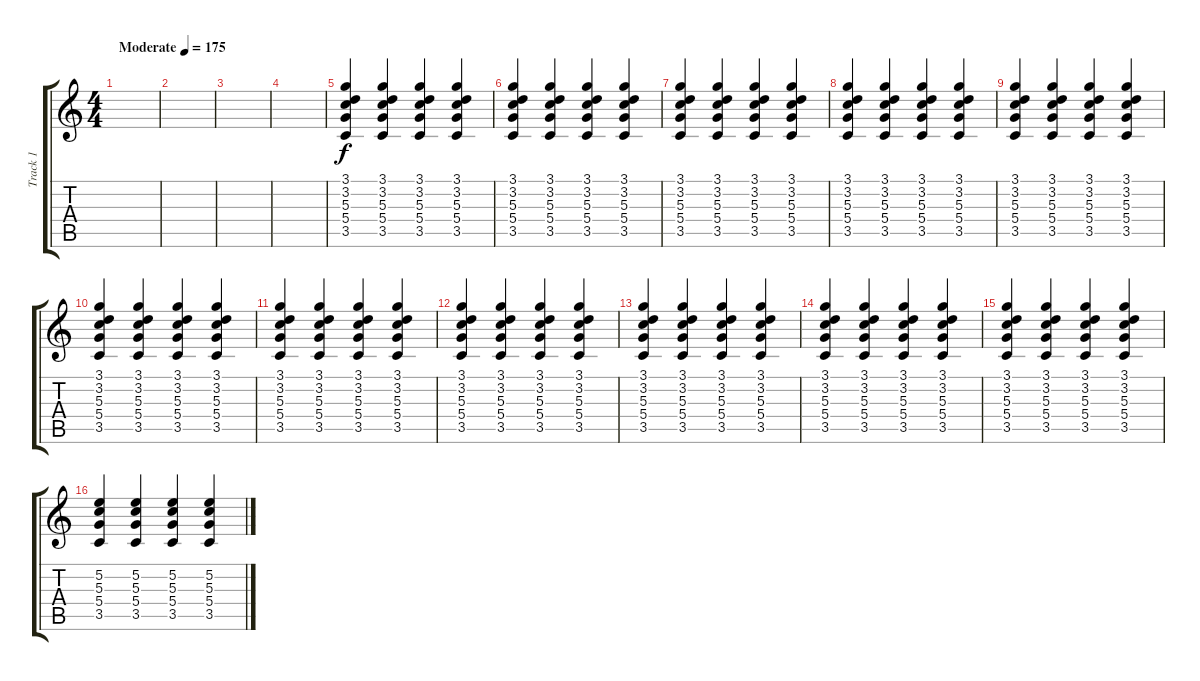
\track ("Track 1" "Track 1") {instrument electricguitarclean}
\staff {score tabs}
\tuning (E4 B3 G3 D3 A2 E2) {hide}
\ts (4 4)
\tempo (175 "Moderate")
\clef g2
\ks c
|
|
|
|
(3.1 3.2 5.3 5.4 3.5).4 (3.1 3.2 5.3 5.4 3.5).4 (3.1 3.2 5.3 5.4 3.5).4 (3.1 3.2 5.3 5.4 3.5).4 |
(3.1 3.2 5.3 5.4 3.5).4 (3.1 3.2 5.3 5.4 3.5).4 (3.1 3.2 5.3 5.4 3.5).4 (3.1 3.2 5.3 5.4 3.5).4 |
(3.1 3.2 5.3 5.4 3.5).4 (3.1 3.2 5.3 5.4 3.5).4 (3.1 3.2 5.3 5.4 3.5).4 (3.1 3.2 5.3 5.4 3.5).4 |
(3.1 3.2 5.3 5.4 3.5).4 (3.1 3.2 5.3 5.4 3.5).4 (3.1 3.2 5.3 5.4 3.5).4 (3.1 3.2 5.3 5.4 3.5).4 |
(3.1 3.2 5.3 5.4 3.5).4 (3.1 3.2 5.3 5.4 3.5).4 (3.1 3.2 5.3 5.4 3.5).4 (3.1 3.2 5.3 5.4 3.5).4 |
(3.1 3.2 5.3 5.4 3.5).4 (3.1 3.2 5.3 5.4 3.5).4 (3.1 3.2 5.3 5.4 3.5).4 (3.1 3.2 5.3 5.4 3.5).4 |
(3.1 3.2 5.3 5.4 3.5).4 (3.1 3.2 5.3 5.4 3.5).4 (3.1 3.2 5.3 5.4 3.5).4 (3.1 3.2 5.3 5.4 3.5).4 |
(3.1 3.2 5.3 5.4 3.5).4 (3.1 3.2 5.3 5.4 3.5).4 (3.1 3.2 5.3 5.4 3.5).4 (3.1 3.2 5.3 5.4 3.5).4 |
(3.1 3.2 5.3 5.4 3.5).4 (3.1 3.2 5.3 5.4 3.5).4 (3.1 3.2 5.3 5.4 3.5).4 (3.1 3.2 5.3 5.4 3.5).4 |
(3.1 3.2 5.3 5.4 3.5).4 (3.1 3.2 5.3 5.4 3.5).4 (3.1 3.2 5.3 5.4 3.5).4 (3.1 3.2 5.3 5.4 3.5).4 |
(3.1 3.2 5.3 5.4 3.5).4 (3.1 3.2 5.3 5.4 3.5).4 (3.1 3.2 5.3 5.4 3.5).4 (3.1 3.2 5.3 5.4 3.5).4 |
(5.2 5.3 5.4 3.5).4 (5.2 5.3 5.4 3.5).4 (5.2 5.3 5.4 3.5).4 (5.2 5.3 5.4 3.5).4
